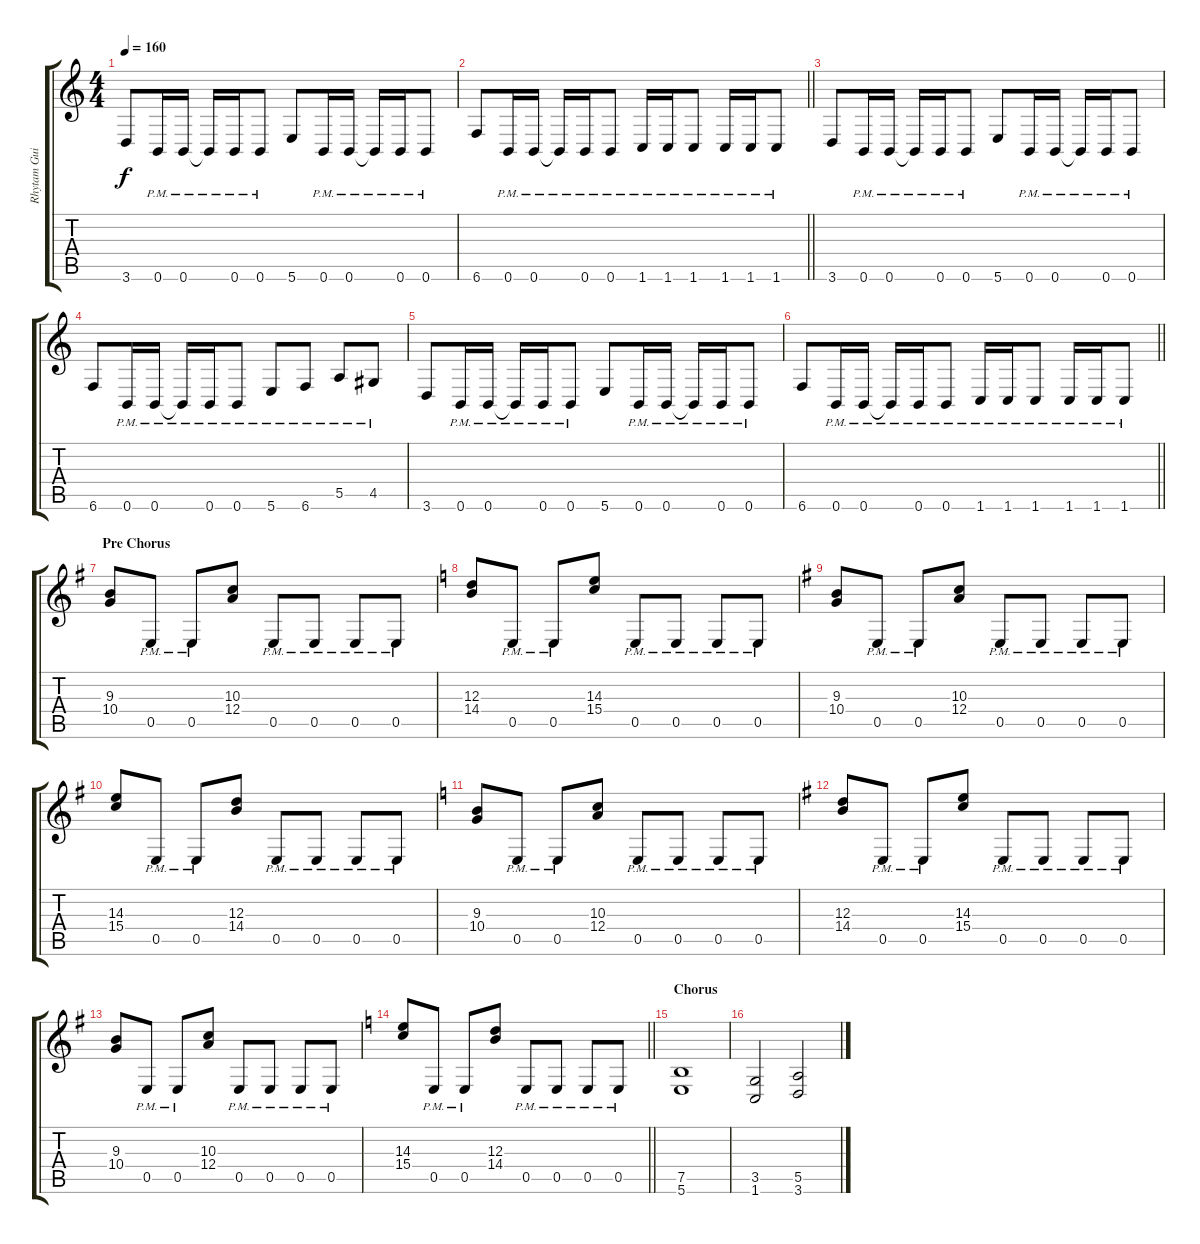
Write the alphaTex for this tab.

\track ("Rhytam Guitar Michael" "Rhytam Gui") {instrument distortionguitar}
\staff {score tabs}
\tuning (B3 Gb3 D3 A2 E2 B1) {hide}
\ts (4 4)
\tempo 160
\clef g2
\ks c
3.6.8{dy f} 0.6{pm}.16 0.6{pm}.16 0.6{pm t}.16 0.6{pm}.16 0.6{pm}.8 5.6.8 0.6{pm}.16 0.6{pm}.16 0.6{pm t}.16 0.6{pm}.16 0.6{pm}.8 |
\barLineRight lightlight
6.6.8 0.6{pm}.16 0.6{pm}.16 0.6{pm t}.16 0.6{pm}.16 0.6{pm}.8 1.6{pm}.16 1.6{pm}.16 1.6{pm}.8 1.6{pm}.16 1.6{pm}.16 1.6{pm}.8 |
3.6.8 0.6{pm}.16 0.6{pm}.16 0.6{pm t}.16 0.6{pm}.16 0.6{pm}.8 5.6.8 0.6{pm}.16 0.6{pm}.16 0.6{pm t}.16 0.6{pm}.16 0.6{pm}.8 |
6.6.8 0.6{pm}.16 0.6{pm}.16 0.6{pm t}.16 0.6{pm}.16 0.6{pm}.8 5.6{pm}.8 6.6{pm}.8 5.5{pm}.8 4.5{pm}.8 |
3.6.8 0.6{pm}.16 0.6{pm}.16 0.6{pm t}.16 0.6{pm}.16 0.6{pm}.8 5.6.8 0.6{pm}.16 0.6{pm}.16 0.6{pm t}.16 0.6{pm}.16 0.6{pm}.8 |
\barLineRight lightlight
6.6.8 0.6{pm}.16 0.6{pm}.16 0.6{pm t}.16 0.6{pm}.16 0.6{pm}.8 1.6{pm}.16 1.6{pm}.16 1.6{pm}.8 1.6{pm}.16 1.6{pm}.16 1.6{pm}.8 |
\section ("" "Pre Chorus")
\ks g
(9.3 10.4).8 0.5{pm}.8 0.5{pm}.8 (10.3 12.4).8 0.5{pm}.8 0.5{pm}.8 0.5{pm}.8 0.5{pm}.8 |
\ks c
(12.3 14.4).8 0.5{pm}.8 0.5{pm}.8 (14.3 15.4).8 0.5{pm}.8 0.5{pm}.8 0.5{pm}.8 0.5{pm}.8 |
\ks g
(9.3 10.4).8 0.5{pm}.8 0.5{pm}.8 (10.3 12.4).8 0.5{pm}.8 0.5{pm}.8 0.5{pm}.8 0.5{pm}.8 |
(14.3 15.4).8 0.5{pm}.8 0.5{pm}.8 (12.3 14.4).8 0.5{pm}.8 0.5{pm}.8 0.5{pm}.8 0.5{pm}.8 |
\ks c
(9.3 10.4).8 0.5{pm}.8 0.5{pm}.8 (10.3 12.4).8 0.5{pm}.8 0.5{pm}.8 0.5{pm}.8 0.5{pm}.8 |
\ks g
(12.3 14.4).8 0.5{pm}.8 0.5{pm}.8 (14.3 15.4).8 0.5{pm}.8 0.5{pm}.8 0.5{pm}.8 0.5{pm}.8 |
(9.3 10.4).8 0.5{pm}.8 0.5{pm}.8 (10.3 12.4).8 0.5{pm}.8 0.5{pm}.8 0.5{pm}.8 0.5{pm}.8 |
\barLineRight lightlight
\ks c
(14.3 15.4).8 0.5{pm}.8 0.5{pm}.8 (12.3 14.4).8 0.5{pm}.8 0.5{pm}.8 0.5{pm}.8 0.5{pm}.8 |
\section ("" "Chorus")
(7.5 5.6).1 |
(3.5 1.6).2 (5.5 3.6).2
